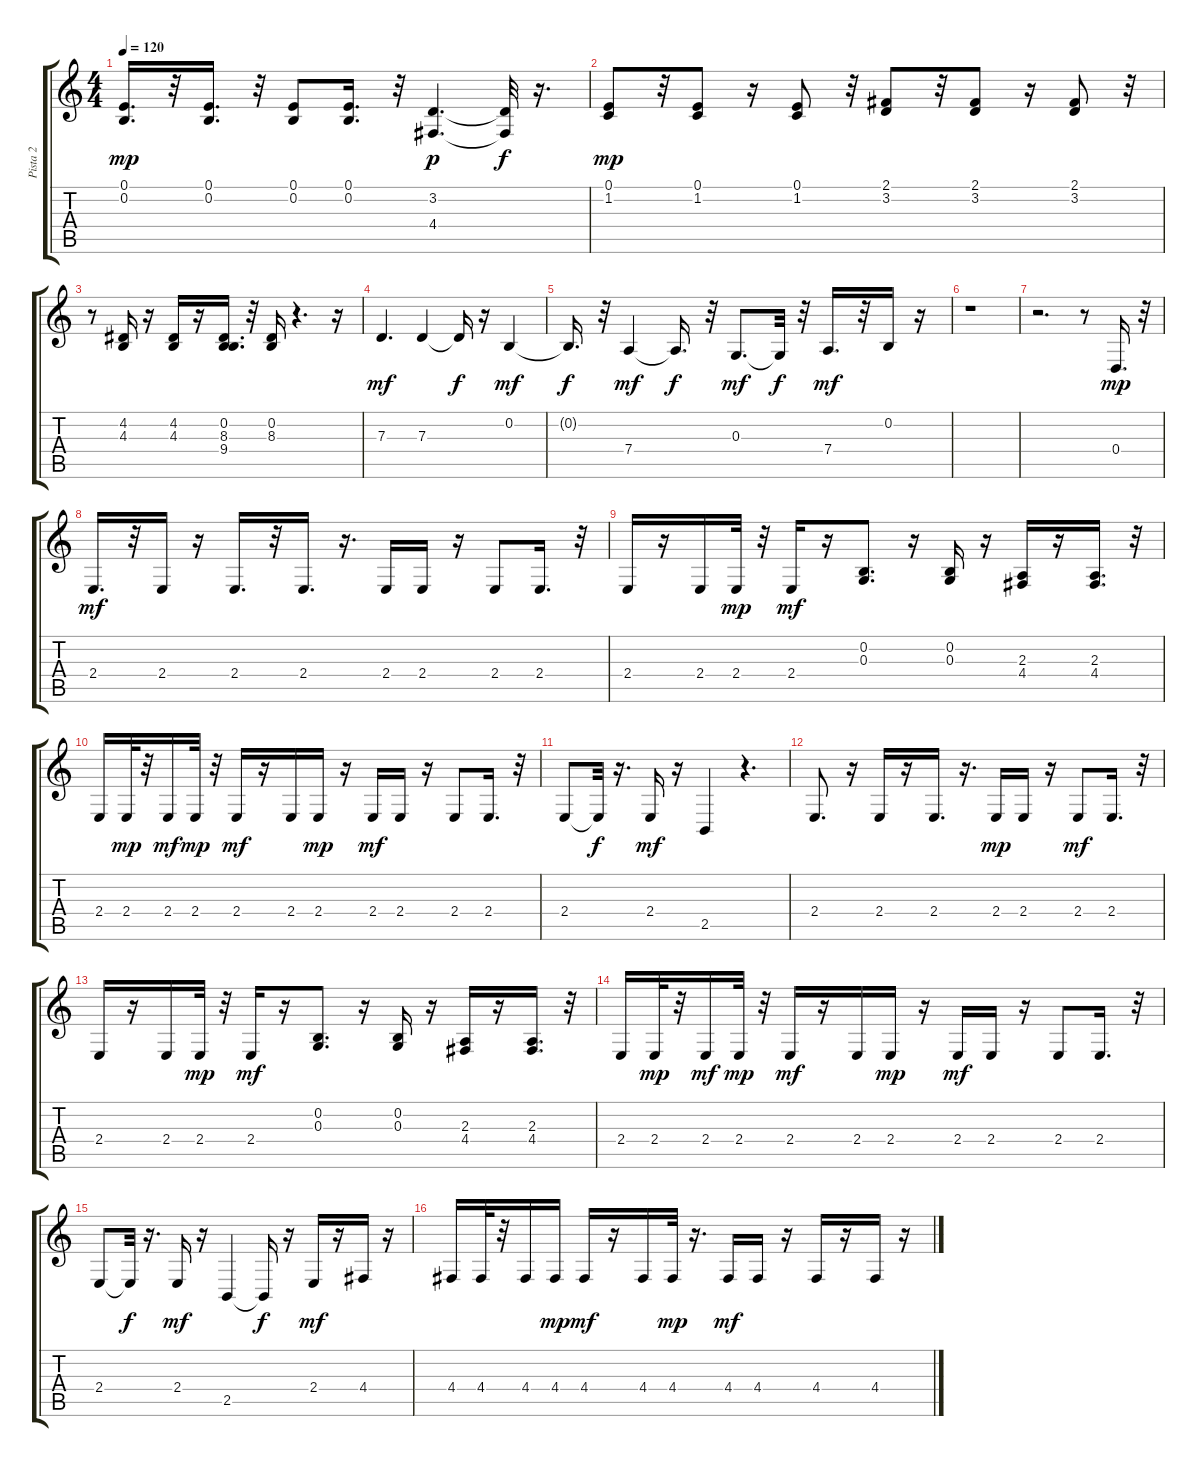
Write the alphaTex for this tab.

\track ("Pista 2" "Pista 2") {instrument lead2sawtooth}
\staff {score tabs}
\tuning (E4 B3 G3 D3 A2 E2) {hide}
\ts (4 4)
\tempo 120
\clef g2
\ks c
(0.1 0.2).16{d dy mp} r.32 (0.1 0.2).16{d} r.32 (0.1 0.2).8 (0.1 0.2).16{d} r.32 (3.2 4.4).4{d dy p} (3.2{t} 4.4{t}).32{dy f} r.16{d} |
(0.1 1.2).8{dy mp} r.32 (0.1 1.2).8 r.16 (0.1 1.2).8 r.32 (2.1 3.2).8 r.32 (2.1 3.2).8 r.16 (2.1 3.2).8 r.32 |
r.8 (4.2 4.3).16 r.16 (4.2 4.3).16 r.16 (0.2 8.3 9.4).16{d} r.32 (0.2 8.3).16 r.4{d} r.16 |
7.3.4{d dy mf} 7.3.4 7.3{t}.16{dy f} r.16 0.2.4{dy mf} |
0.2{t}.16{d dy f} r.32 7.4.4{dy mf} 7.4{t}.16{d dy f} r.32 0.3.8{d dy mf} 0.3{t}.32{dy f} r.32 7.4.16{d dy mf} r.32 0.2.16 r.16 |
r.1 |
r.2{d} r.8 0.4.16{d dy mp} r.32 |
2.4.16{d dy mf} r.32 2.4.16 r.16 2.4.16{d} r.32 2.4.16{d} r.16{d} 2.4.16 2.4.16 r.16 2.4.8 2.4.16{d} r.32 |
2.4.16 r.16 2.4.16 2.4.32{dy mp} r.32 2.4.16{dy mf} r.16 (0.2 0.3).8{d} r.16 (0.2 0.3).16 r.16 (2.3 4.4).16 r.16 (2.3 4.4).16{d} r.32 |
2.4.16 2.4.32{dy mp} r.32 2.4.16{dy mf} 2.4.32{dy mp} r.32 2.4.16{dy mf} r.16 2.4.16 2.4.16{dy mp} r.16 2.4.16{dy mf} 2.4.16 r.16 2.4.8 2.4.16{d} r.32 |
2.4.8 2.4{t}.32{dy f} r.16{d} 2.4.16{dy mf} r.16 2.5.4 r.4{d} |
2.4.8{d} r.16 2.4.16 r.16 2.4.16{d} r.16{d} 2.4.16{dy mp} 2.4.16 r.16 2.4.8{dy mf} 2.4.16{d} r.32 |
2.4.16 r.16 2.4.16 2.4.32{dy mp} r.32 2.4.16{dy mf} r.16 (0.2 0.3).8{d} r.16 (0.2 0.3).16 r.16 (2.3 4.4).16 r.16 (2.3 4.4).16{d} r.32 |
2.4.16 2.4.32{dy mp} r.32 2.4.16{dy mf} 2.4.32{dy mp} r.32 2.4.16{dy mf} r.16 2.4.16 2.4.16{dy mp} r.16 2.4.16{dy mf} 2.4.16 r.16 2.4.8 2.4.16{d} r.32 |
2.4.8 2.4{t}.32{dy f} r.16{d} 2.4.16{dy mf} r.16 2.5.4 2.5{t}.16{dy f} r.16 2.4.16{dy mf} r.16 4.4.16 r.16 |
4.4.16 4.4.32 r.32 4.4.16 4.4.16{dy mp} 4.4.16{dy mf} r.16 4.4.16 4.4.32{dy mp} r.16{d} 4.4.16{dy mf} 4.4.16 r.16 4.4.16 r.16 4.4.16 r.16
